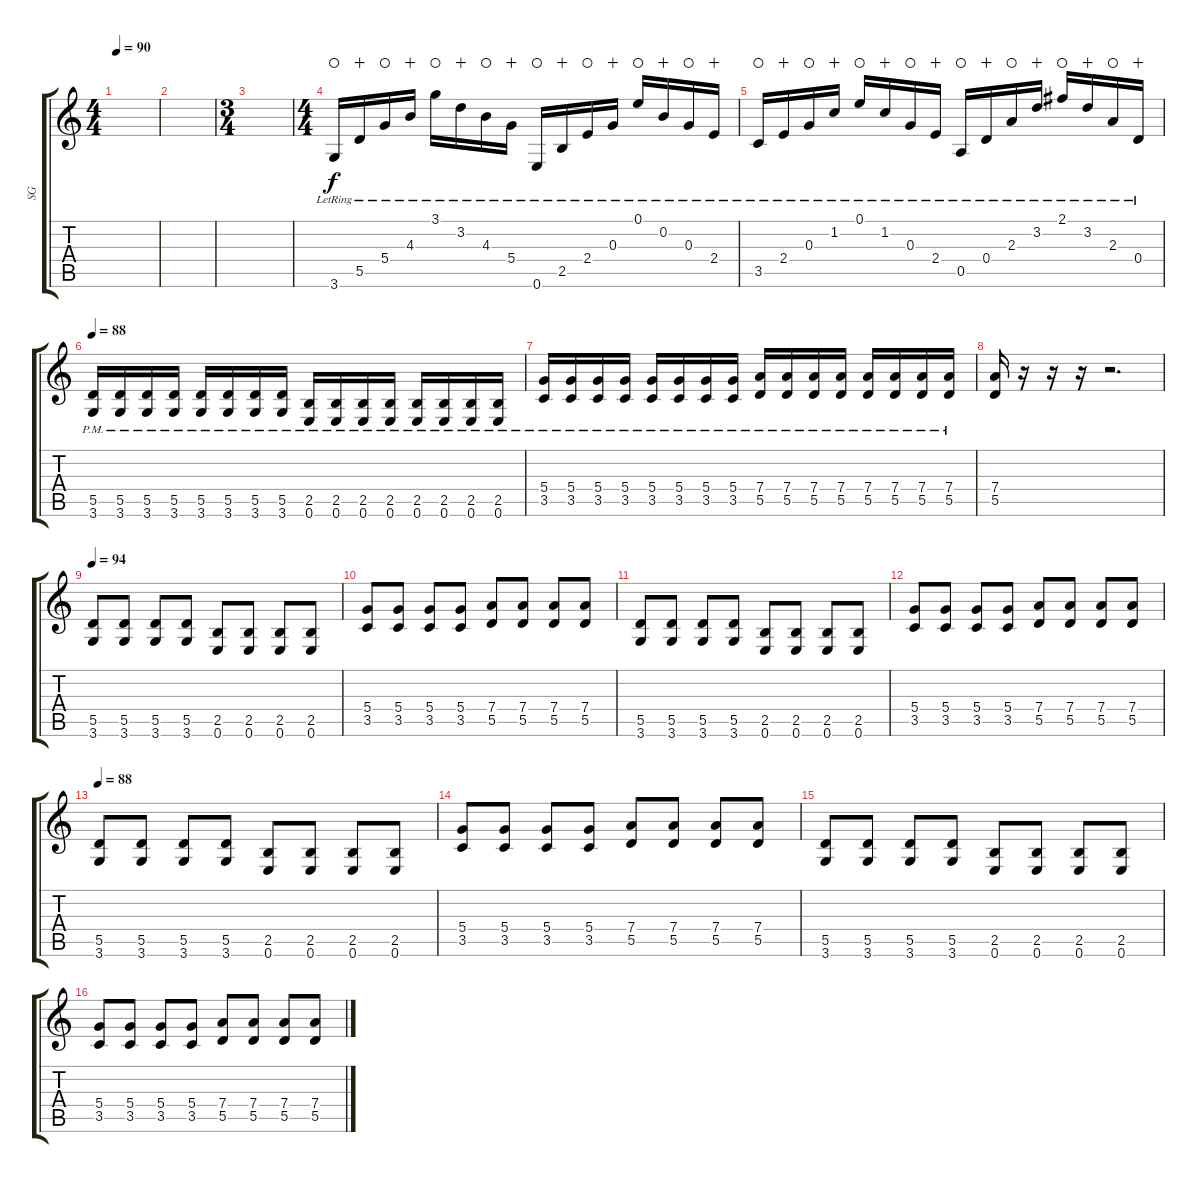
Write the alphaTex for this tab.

\track ("SG" "SG") {instrument distortionguitar}
\staff {score tabs}
\tuning (E4 B3 G3 D3 A2 E2) {hide}
\ts (4 4)
\tempo 90
\clef g2
\ks c
|
|
\ts (3 4)
|
\ts (4 4)
3.6{lr}.16{instrument acousticguitarsteel waho} 5.5{lr}.16{wahc} 5.4{lr}.16{waho} 4.3{lr}.16{wahc} 3.1{lr}.16{waho} 3.2{lr}.16{wahc} 4.3{lr}.16{waho} 5.4{lr}.16{wahc} 0.6{lr}.16{waho} 2.5{lr}.16{wahc} 2.4{lr}.16{waho} 0.3{lr}.16{wahc} 0.1{lr}.16{waho} 0.2{lr}.16{wahc} 0.3{lr}.16{waho} 2.4{lr}.16{wahc} |
3.5{lr}.16{waho} 2.4{lr}.16{wahc} 0.3{lr}.16{waho} 1.2{lr}.16{wahc} 0.1{lr}.16{waho} 1.2{lr}.16{wahc} 0.3{lr}.16{waho} 2.4{lr}.16{wahc} 0.5{lr}.16{waho} 0.4{lr}.16{wahc} 2.3{lr}.16{waho} 3.2{lr}.16{wahc} 2.1{lr}.16{waho} 3.2{lr}.16{wahc} 2.3{lr}.16{waho} 0.4{lr}.16{wahc} |
\tempo 88
(5.5{pm} 3.6{pm}).16{instrument overdrivenguitar} (5.5{pm} 3.6{pm}).16 (5.5{pm} 3.6{pm}).16 (5.5{pm} 3.6{pm}).16 (5.5{pm} 3.6{pm}).16 (5.5{pm} 3.6{pm}).16 (5.5{pm} 3.6{pm}).16 (5.5{pm} 3.6{pm}).16 (2.5{pm} 0.6{pm}).16 (2.5{pm} 0.6{pm}).16 (2.5{pm} 0.6{pm}).16 (2.5{pm} 0.6{pm}).16 (2.5{pm} 0.6{pm}).16 (2.5{pm} 0.6{pm}).16 (2.5{pm} 0.6{pm}).16 (2.5{pm} 0.6{pm}).16 |
(5.4{pm} 3.5{pm}).16 (5.4{pm} 3.5{pm}).16 (5.4{pm} 3.5{pm}).16 (5.4{pm} 3.5{pm}).16 (5.4{pm} 3.5{pm}).16 (5.4{pm} 3.5{pm}).16 (5.4{pm} 3.5{pm}).16 (5.4{pm} 3.5{pm}).16 (7.4{pm} 5.5{pm}).16 (7.4{pm} 5.5{pm}).16 (7.4{pm} 5.5{pm}).16 (7.4{pm} 5.5{pm}).16 (7.4{pm} 5.5{pm}).16 (7.4{pm} 5.5{pm}).16 (7.4{pm} 5.5{pm}).16 (7.4{pm} 5.5{pm}).16 |
(7.4 5.5).16 r.16 r.16 r.16 r.2{d instrument distortionguitar} |
\tempo 94
(5.5 3.6).8 (5.5 3.6).8 (5.5 3.6).8 (5.5 3.6).8 (2.5 0.6).8 (2.5 0.6).8 (2.5 0.6).8 (2.5 0.6).8 |
(5.4 3.5).8 (5.4 3.5).8 (5.4 3.5).8 (5.4 3.5).8 (7.4 5.5).8 (7.4 5.5).8 (7.4 5.5).8 (7.4 5.5).8 |
(5.5 3.6).8 (5.5 3.6).8 (5.5 3.6).8 (5.5 3.6).8 (2.5 0.6).8 (2.5 0.6).8 (2.5 0.6).8 (2.5 0.6).8 |
(5.4 3.5).8 (5.4 3.5).8 (5.4 3.5).8 (5.4 3.5).8 (7.4 5.5).8 (7.4 5.5).8 (7.4 5.5).8 (7.4 5.5).8 |
\tempo 88
(5.5 3.6).8 (5.5 3.6).8 (5.5 3.6).8 (5.5 3.6).8 (2.5 0.6).8 (2.5 0.6).8 (2.5 0.6).8 (2.5 0.6).8 |
(5.4 3.5).8 (5.4 3.5).8 (5.4 3.5).8 (5.4 3.5).8 (7.4 5.5).8 (7.4 5.5).8 (7.4 5.5).8 (7.4 5.5).8 |
(5.5 3.6).8 (5.5 3.6).8 (5.5 3.6).8 (5.5 3.6).8 (2.5 0.6).8 (2.5 0.6).8 (2.5 0.6).8 (2.5 0.6).8 |
(5.4 3.5).8 (5.4 3.5).8 (5.4 3.5).8 (5.4 3.5).8 (7.4 5.5).8 (7.4 5.5).8 (7.4 5.5).8 (7.4 5.5).8
